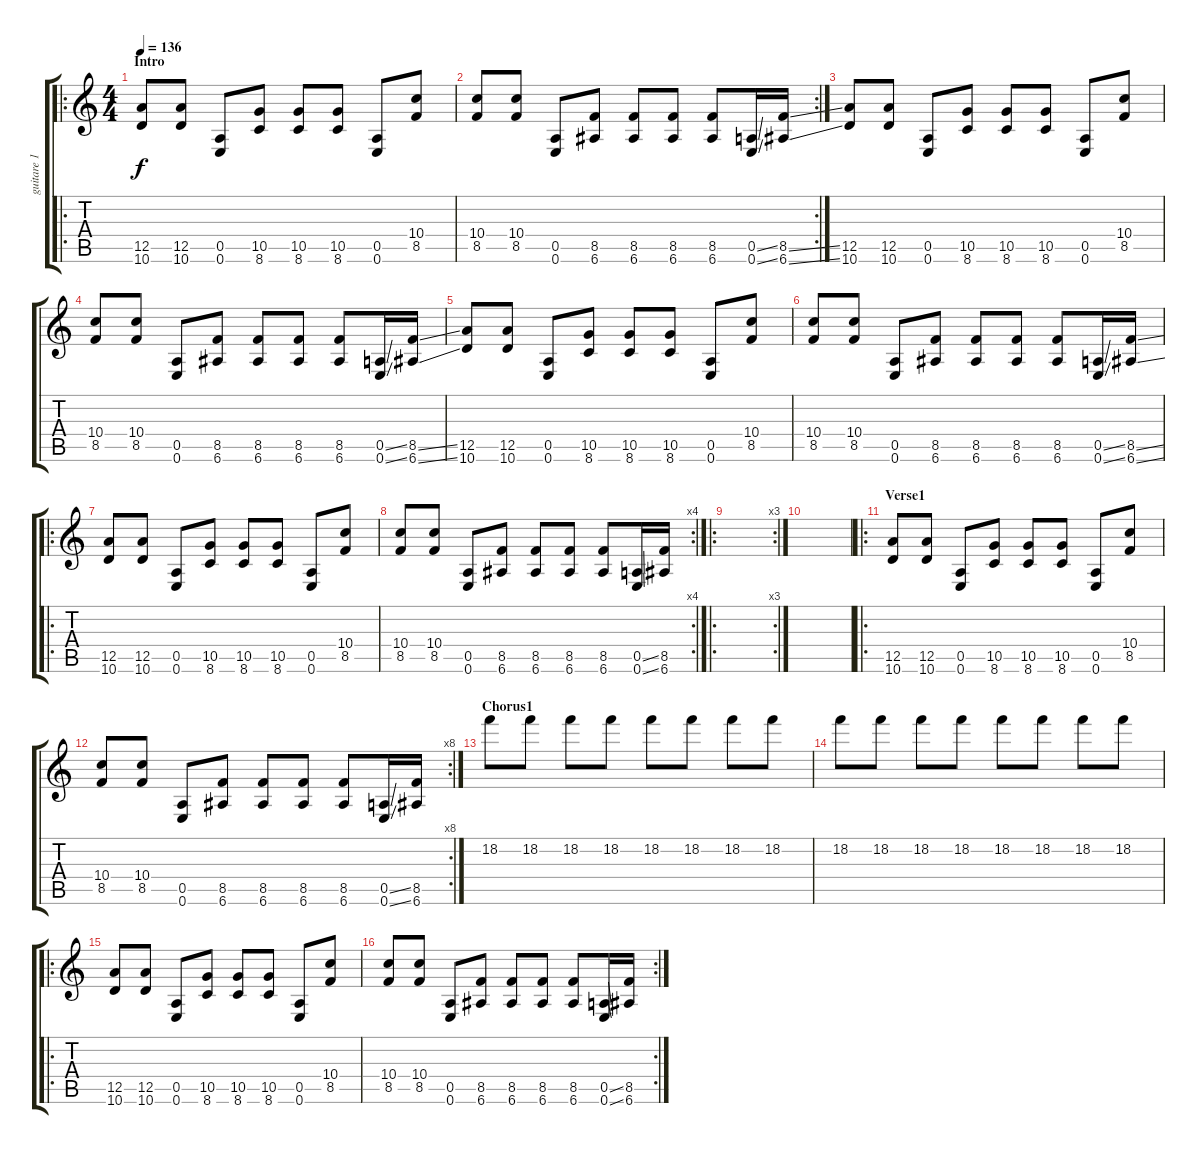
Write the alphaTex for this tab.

\track ("guitare 1" "guitare 1") {instrument overdrivenguitar}
\staff {score tabs}
\tuning (E4 B3 G3 D3 A2 E2) {hide}
\ro
\ts (4 4)
\section ("" "Intro")
\tempo 136
\clef g2
\ks c
(12.5 10.6).8{dy f instrument overdrivenguitar} (12.5 10.6).8 (0.5 0.6).8 (10.5 8.6).8 (10.5 8.6).8 (10.5 8.6).8 (0.5 0.6).8 (10.4 8.5).8 |
\rc 2
(10.4 8.5).8 (10.4 8.5).8 (0.5 0.6).8 (8.5 6.6).8 (8.5 6.6).8 (8.5 6.6).8 (8.5 6.6).8 (0.5{ss} 0.6{ss}).16 (8.5{ss} 6.6{ss}).16 |
(12.5 10.6).8 (12.5 10.6).8 (0.5 0.6).8 (10.5 8.6).8 (10.5 8.6).8 (10.5 8.6).8 (0.5 0.6).8 (10.4 8.5).8 |
(10.4 8.5).8 (10.4 8.5).8 (0.5 0.6).8 (8.5 6.6).8 (8.5 6.6).8 (8.5 6.6).8 (8.5 6.6).8 (0.5{ss} 0.6{ss}).16 (8.5{ss} 6.6{ss}).16 |
(12.5 10.6).8 (12.5 10.6).8 (0.5 0.6).8 (10.5 8.6).8 (10.5 8.6).8 (10.5 8.6).8 (0.5 0.6).8 (10.4 8.5).8 |
(10.4 8.5).8 (10.4 8.5).8 (0.5 0.6).8 (8.5 6.6).8 (8.5 6.6).8 (8.5 6.6).8 (8.5 6.6).8 (0.5{ss} 0.6{ss}).16 (8.5{ss} 6.6{ss}).16 |
\ro
(12.5 10.6).8 (12.5 10.6).8 (0.5 0.6).8 (10.5 8.6).8 (10.5 8.6).8 (10.5 8.6).8 (0.5 0.6).8 (10.4 8.5).8 |
\rc 4
(10.4 8.5).8 (10.4 8.5).8 (0.5 0.6).8 (8.5 6.6).8 (8.5 6.6).8 (8.5 6.6).8 (8.5 6.6).8 (0.5{ss} 0.6{ss}).16 (8.5 6.6).16 |
\ro
\rc 3
|
|
\ro
\section ("" "Verse1")
(12.5 10.6).8 (12.5 10.6).8 (0.5 0.6).8 (10.5 8.6).8 (10.5 8.6).8 (10.5 8.6).8 (0.5 0.6).8 (10.4 8.5).8 |
\rc 8
(10.4 8.5).8 (10.4 8.5).8 (0.5 0.6).8 (8.5 6.6).8 (8.5 6.6).8 (8.5 6.6).8 (8.5 6.6).8 (0.5{ss} 0.6{ss}).16 (8.5 6.6).16 |
\section ("" "Chorus1")
18.2.8{volume 16} 18.2.8 18.2.8 18.2.8 18.2.8 18.2.8 18.2.8 18.2.8 |
18.2.8 18.2.8 18.2.8 18.2.8 18.2.8 18.2.8 18.2.8 18.2.8 |
\ro
(12.5 10.6).8{volume 11} (12.5 10.6).8 (0.5 0.6).8 (10.5 8.6).8 (10.5 8.6).8 (10.5 8.6).8 (0.5 0.6).8 (10.4 8.5).8 |
\rc 2
(10.4 8.5).8 (10.4 8.5).8 (0.5 0.6).8 (8.5 6.6).8 (8.5 6.6).8 (8.5 6.6).8 (8.5 6.6).8 (0.5{ss} 0.6{ss}).16 (8.5 6.6).16
